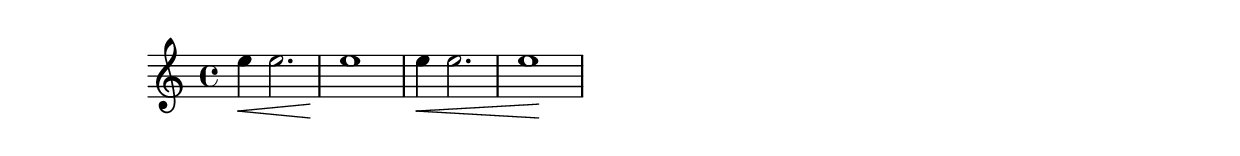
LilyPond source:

%% Do not edit this file; it is auto-generated from input/new
%% This file is in the public domain.
%% Note: this file works from version 2.12.0
\version "2.13.1"
\header {
  texidoces = "
Si la nota que da fin a un regulador cae sobre la primera parte de
un compás, el regulador se detiene en la línea divisoria
inmediatamente precedente.  Se puede controlar este comportamiento
sobreescribiendo la propiedad @code{to-barline}.

"
  doctitlees = "Establecer el comportamiento de los reguladores en las barras de compás"
  
%% Translation of GIT committish :<6ce7f350682dfa99af97929be1dec6b9f1cbc01a>
texidocde = "
Wenn die Note, an welcher eine Crescendo-Klammer endet, die erste Note
eines Taktes ist, wird die Klammer an der vorhergehenden Tatklinie
beendet.  Dieses Verhalten kann auch mit der Eigenschaft
@code{'to-barline} geändert werden:
"
  doctitlede = "Das Verhalten von Crescendo-Klammern an Taktlinien beeinflussen"

  lsrtags = "expressive-marks"
  texidoc = "If the note which ends a hairpin falls on a downbeat,
the hairpin stops at the bar line immediately preceding.  This behavior
can be controlled by overriding the @code{'to-barline} property.
"
  doctitle = "Setting hairpin behavior at bar lines"
} % begin verbatim


\relative c'' {
  e4\< e2.
  e1\!
  \override Hairpin #'to-barline = ##f
  e4\< e2.
  e1\!
}
